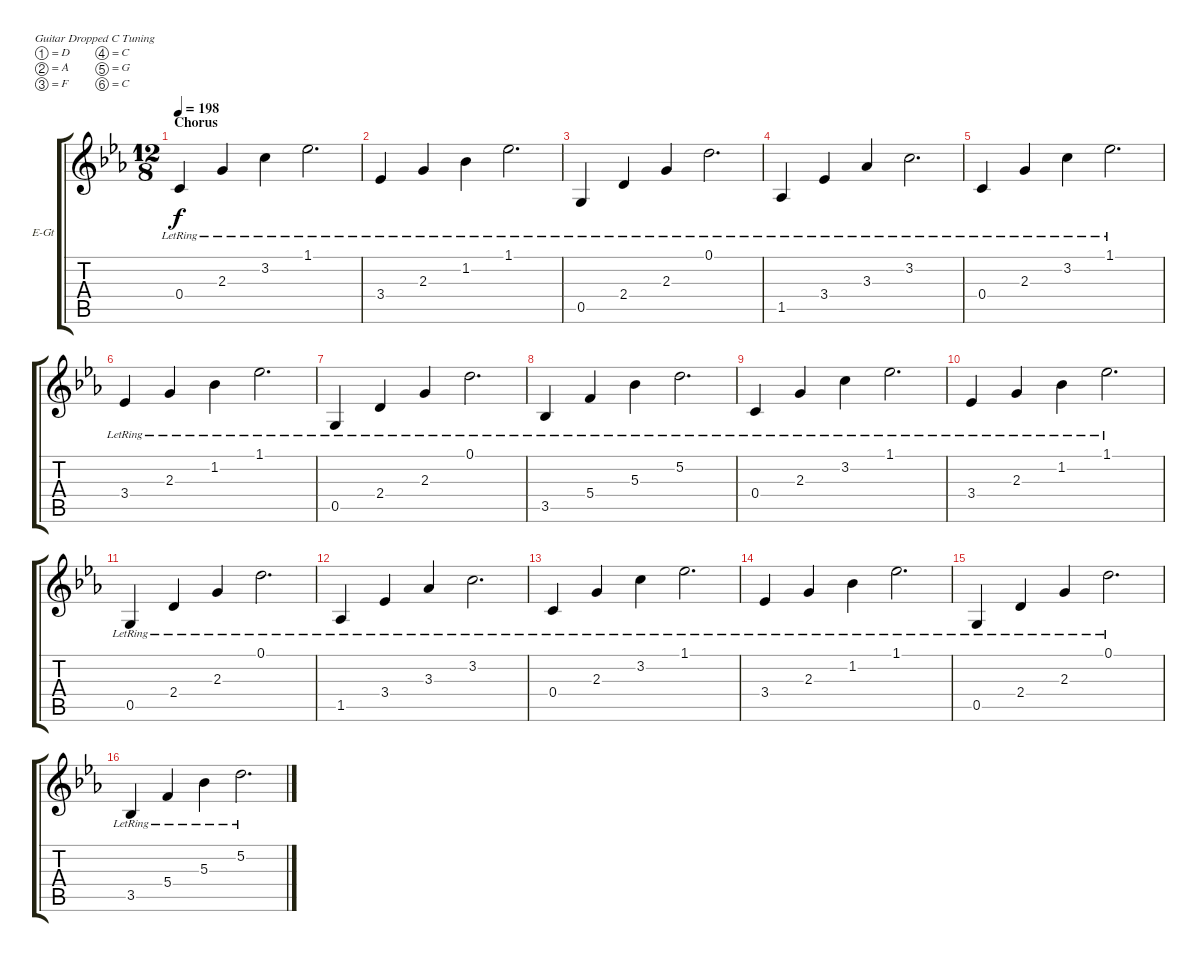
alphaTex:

\bracketExtendMode groupsimilarinstruments
\firstSystemTrackNameOrientation horizontal
\otherSystemsTrackNameOrientation horizontal
\track ("Electric Guitar" "E-Gt") {instrument distortionguitar}
\staff {score tabs}
\tuning (D4 A3 F3 C3 G2 C2)
\ts (12 8)
\section ("" "Chorus")
\tempo 198
\clef g2
\ks cminor
0.4{lr}.4{dy f} 2.3{lr}.4 3.2{lr}.4 1.1{lr}.2{d} |
3.4{lr}.4 2.3{lr}.4 1.2{lr}.4 1.1{lr}.2{d} |
0.5{lr}.4 2.4{lr}.4 2.3{lr}.4 0.1{lr}.2{d} |
1.5{lr}.4 3.4{lr}.4 3.3{lr}.4 3.2{lr}.2{d} |
0.4{lr}.4 2.3{lr}.4 3.2{lr}.4 1.1{lr}.2{d} |
3.4{lr}.4 2.3{lr}.4 1.2{lr}.4 1.1{lr}.2{d} |
0.5{lr}.4 2.4{lr}.4 2.3{lr}.4 0.1{lr}.2{d} |
3.5{lr}.4 5.4{lr}.4 5.3{lr}.4 5.2{lr}.2{d} |
0.4{lr}.4 2.3{lr}.4 3.2{lr}.4 1.1{lr}.2{d} |
3.4{lr}.4 2.3{lr}.4 1.2{lr}.4 1.1{lr}.2{d} |
0.5{lr}.4 2.4{lr}.4 2.3{lr}.4 0.1{lr}.2{d} |
1.5{lr}.4 3.4{lr}.4 3.3{lr}.4 3.2{lr}.2{d} |
0.4{lr}.4 2.3{lr}.4 3.2{lr}.4 1.1{lr}.2{d} |
3.4{lr}.4 2.3{lr}.4 1.2{lr}.4 1.1{lr}.2{d} |
0.5{lr}.4 2.4{lr}.4 2.3{lr}.4 0.1{lr}.2{d} |
3.5{lr}.4 5.4{lr}.4 5.3{lr}.4 5.2{lr}.2{d}
